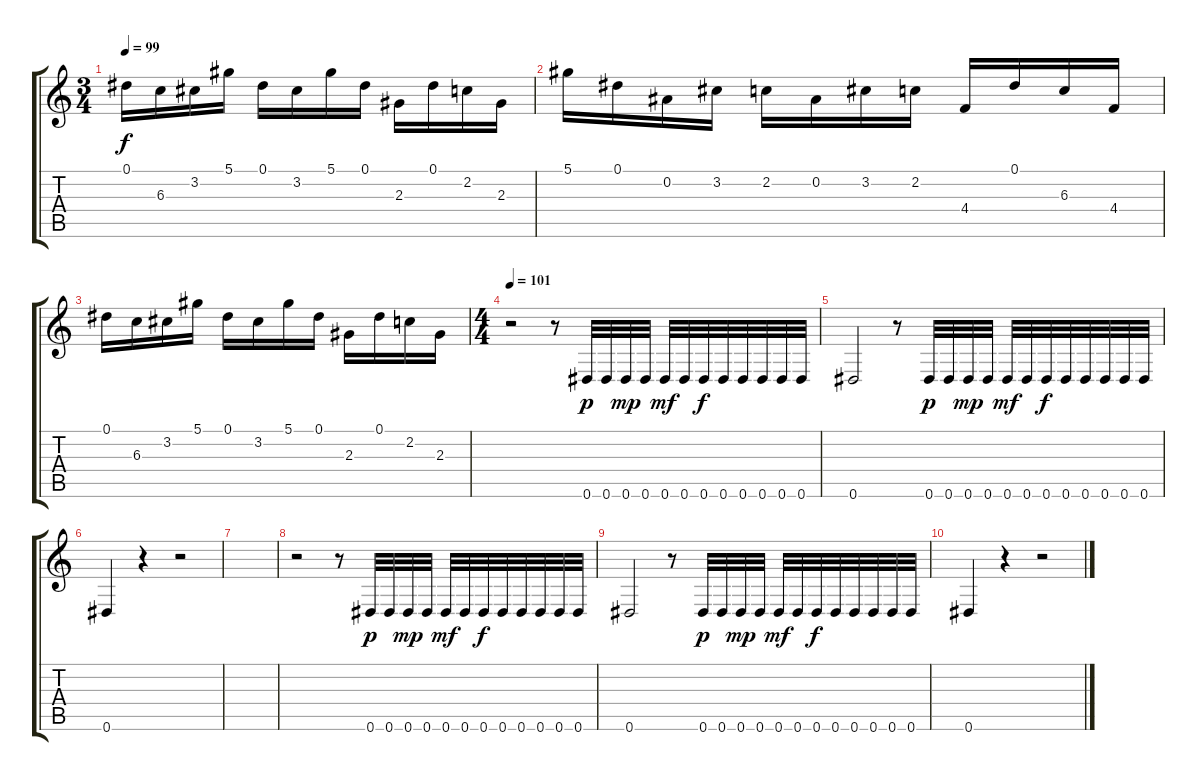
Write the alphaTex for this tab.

\track "" {instrument distortionguitar}
\staff {score tabs}
\tuning (Eb4 Bb3 Gb3 Db3 Ab2 Eb2) {hide}
\ts (3 4)
\tempo 99
\clef g2
\ks c
0.1.16{dy f} 6.3.16 3.2.16 5.1.16 0.1.16 3.2.16 5.1.16 0.1.16 2.3.16 0.1.16 2.2.16 2.3.16 |
5.1.16 0.1.16 0.2.16 3.2.16 2.2.16 0.2.16 3.2.16 2.2.16 4.4.16 0.1.16 6.3.16 4.4.16 |
0.1.16 6.3.16 3.2.16 5.1.16 0.1.16 3.2.16 5.1.16 0.1.16 2.3.16 0.1.16 2.2.16 2.3.16 |
\ts (4 4)
\tempo 101
r.2{volume 10 balance 8 instrument timpani} r.8 0.6.32{dy p} 0.6.32 0.6.32{dy mp} 0.6.32 0.6.32{dy mf} 0.6.32 0.6.32{dy f} 0.6.32 0.6.32 0.6.32 0.6.32 0.6.32 |
0.6.2 r.8 0.6.32{dy p} 0.6.32 0.6.32{dy mp} 0.6.32 0.6.32{dy mf} 0.6.32 0.6.32{dy f} 0.6.32 0.6.32 0.6.32 0.6.32 0.6.32 |
0.6.4 r.4 r.2 |
|
r.2 r.8 0.6.32{dy p} 0.6.32 0.6.32{dy mp} 0.6.32 0.6.32{dy mf} 0.6.32 0.6.32{dy f} 0.6.32 0.6.32 0.6.32 0.6.32 0.6.32 |
0.6.2 r.8 0.6.32{dy p} 0.6.32 0.6.32{dy mp} 0.6.32 0.6.32{dy mf} 0.6.32 0.6.32{dy f} 0.6.32 0.6.32 0.6.32 0.6.32 0.6.32 |
0.6.4 r.4 r.2
